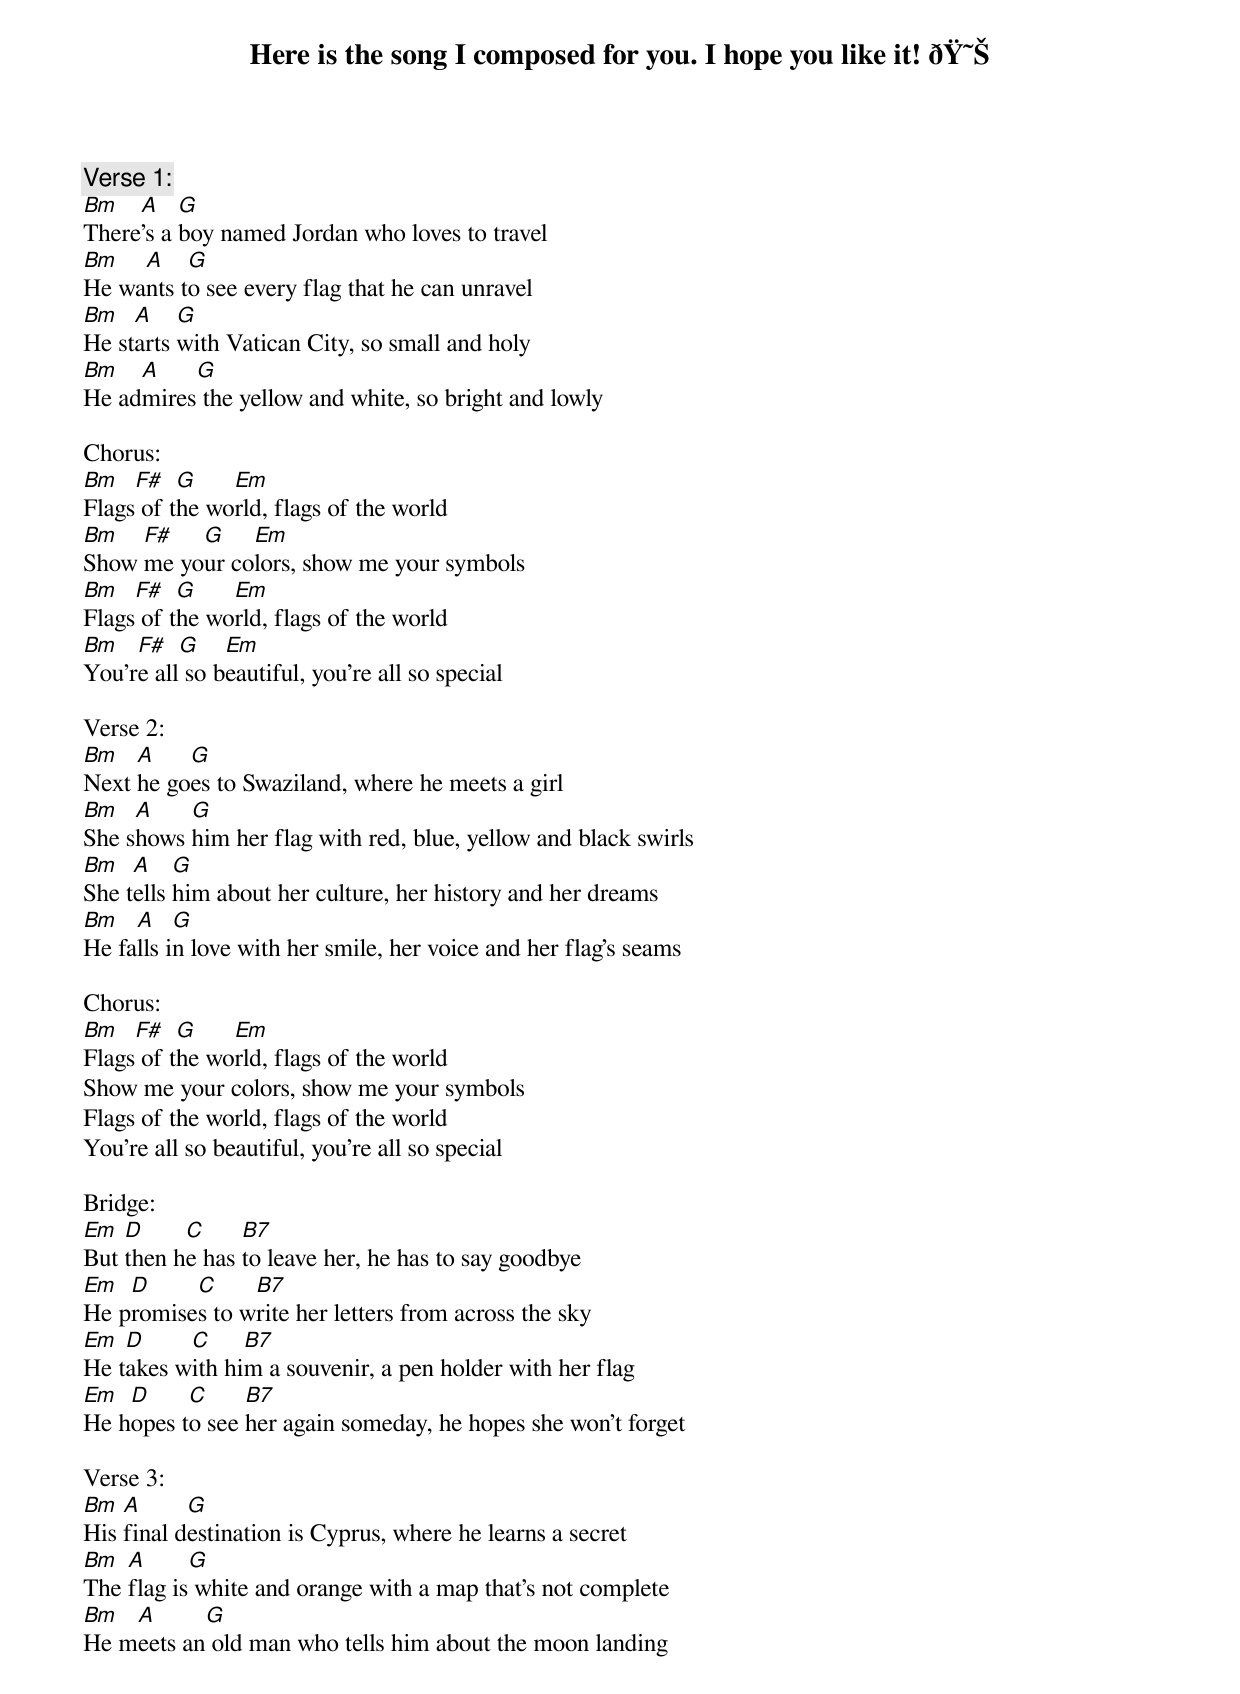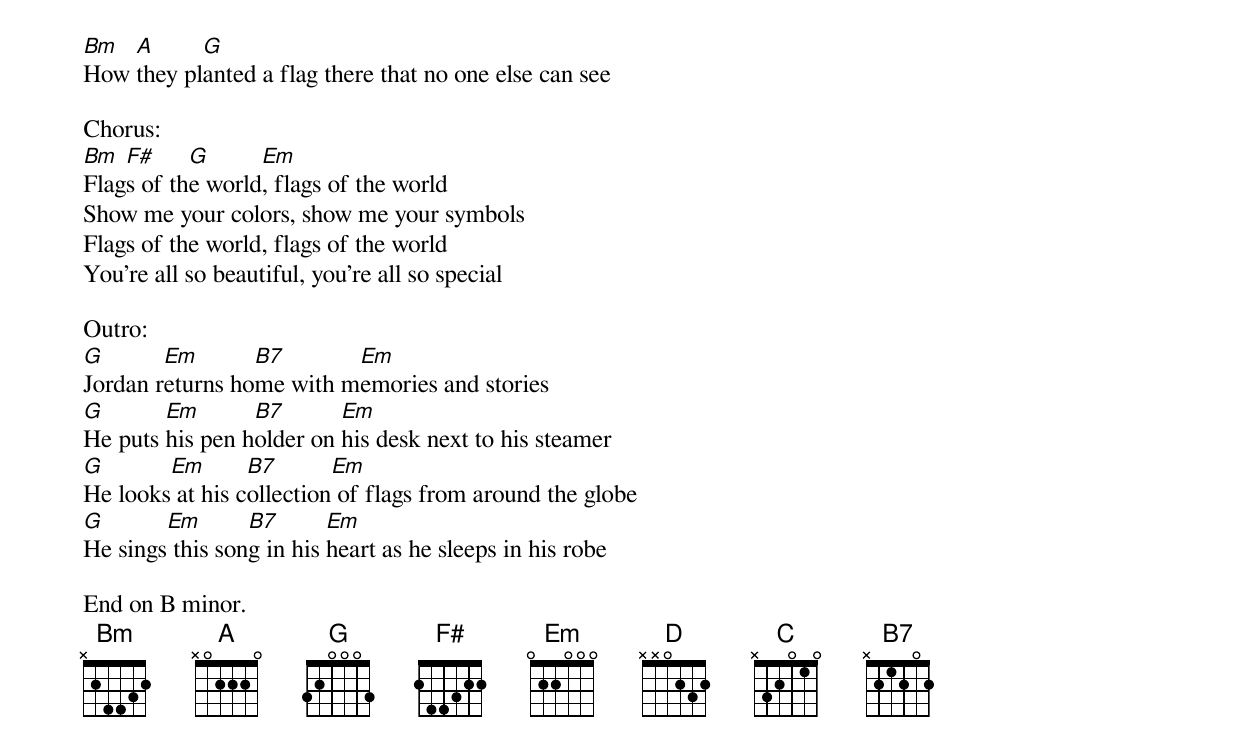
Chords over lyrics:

Here is the song I composed for you. I hope you like it! ðŸ˜Š

Verse 1:
Bm   A    G
There's a boy named Jordan who loves to travel
Bm   A    G
He wants to see every flag that he can unravel
Bm   A    G
He starts with Vatican City, so small and holy
Bm   A    G
He admires the yellow and white, so bright and lowly

Chorus:
Bm   F#   G    Em
Flags of the world, flags of the world
Bm   F#   G    Em
Show me your colors, show me your symbols
Bm   F#   G    Em
Flags of the world, flags of the world
Bm   F#   G    Em
You're all so beautiful, you're all so special

Verse 2:
Bm   A    G
Next he goes to Swaziland, where he meets a girl
Bm   A    G
She shows him her flag with red, blue, yellow and black swirls
Bm   A    G
She tells him about her culture, her history and her dreams
Bm   A    G
He falls in love with her smile, her voice and her flag's seams

Chorus:
Bm   F#   G    Em
Flags of the world, flags of the world
Show me your colors, show me your symbols
Flags of the world, flags of the world
You're all so beautiful, you're all so special

Bridge:
Em  D     C     B7
But then he has to leave her, he has to say goodbye
Em  D     C     B7
He promises to write her letters from across the sky
Em  D     C     B7
He takes with him a souvenir, a pen holder with her flag
Em  D     C     B7
He hopes to see her again someday, he hopes she won't forget

Verse 3:
Bm  A      G
His final destination is Cyprus, where he learns a secret
Bm  A      G
The flag is white and orange with a map that's not complete
Bm  A      G
He meets an old man who tells him about the moon landing
Bm  A      G
How they planted a flag there that no one else can see

Chorus:
Bm  F#     G      Em
Flags of the world, flags of the world
Show me your colors, show me your symbols
Flags of the world, flags of the world
You're all so beautiful, you're all so special

Outro:
G       Em       B7       Em
Jordan returns home with memories and stories
G       Em       B7       Em
He puts his pen holder on his desk next to his steamer
G       Em       B7       Em
He looks at his collection of flags from around the globe
G       Em       B7       Em
He sings this song in his heart as he sleeps in his robe

End on B minor.
